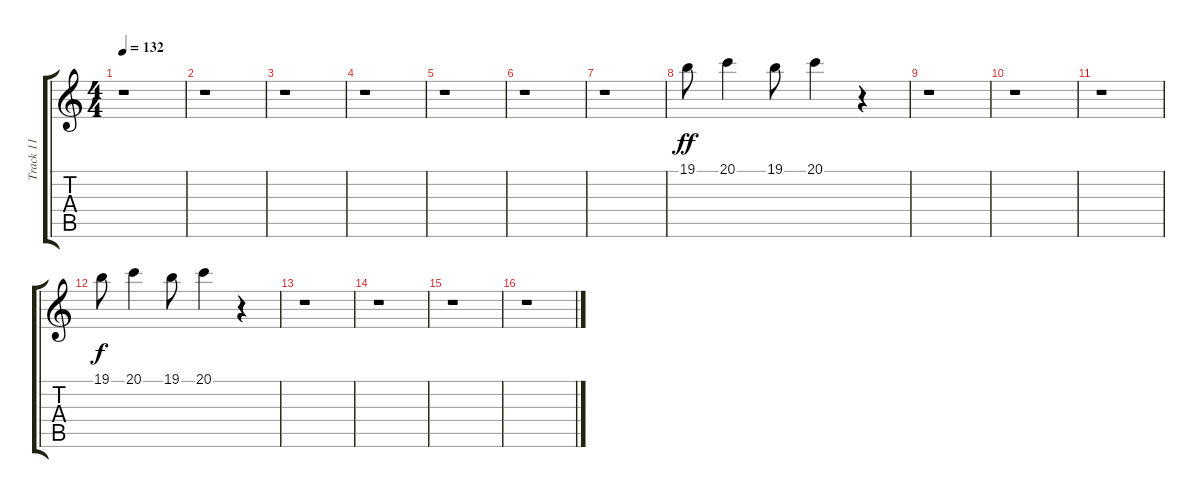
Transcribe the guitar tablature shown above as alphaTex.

\track ("Track 11" "Track 11") {instrument honkytonkpiano}
\staff {score tabs}
\tuning (E4 B3 G3 D3 A2 E2) {hide}
\ts (4 4)
\tempo 132
\clef g2
\ks c
r.1{dy f} |
r.1 |
r.1 |
r.1 |
r.1 |
r.1 |
r.1 |
19.1.8{dy ff volume 16 instrument harpsichord} 20.1.4 19.1.8 20.1.4 r.4 |
r.1 |
r.1 |
r.1 |
19.1.8{dy f} 20.1.4 19.1.8 20.1.4 r.4 |
r.1 |
r.1 |
r.1 |
r.1
